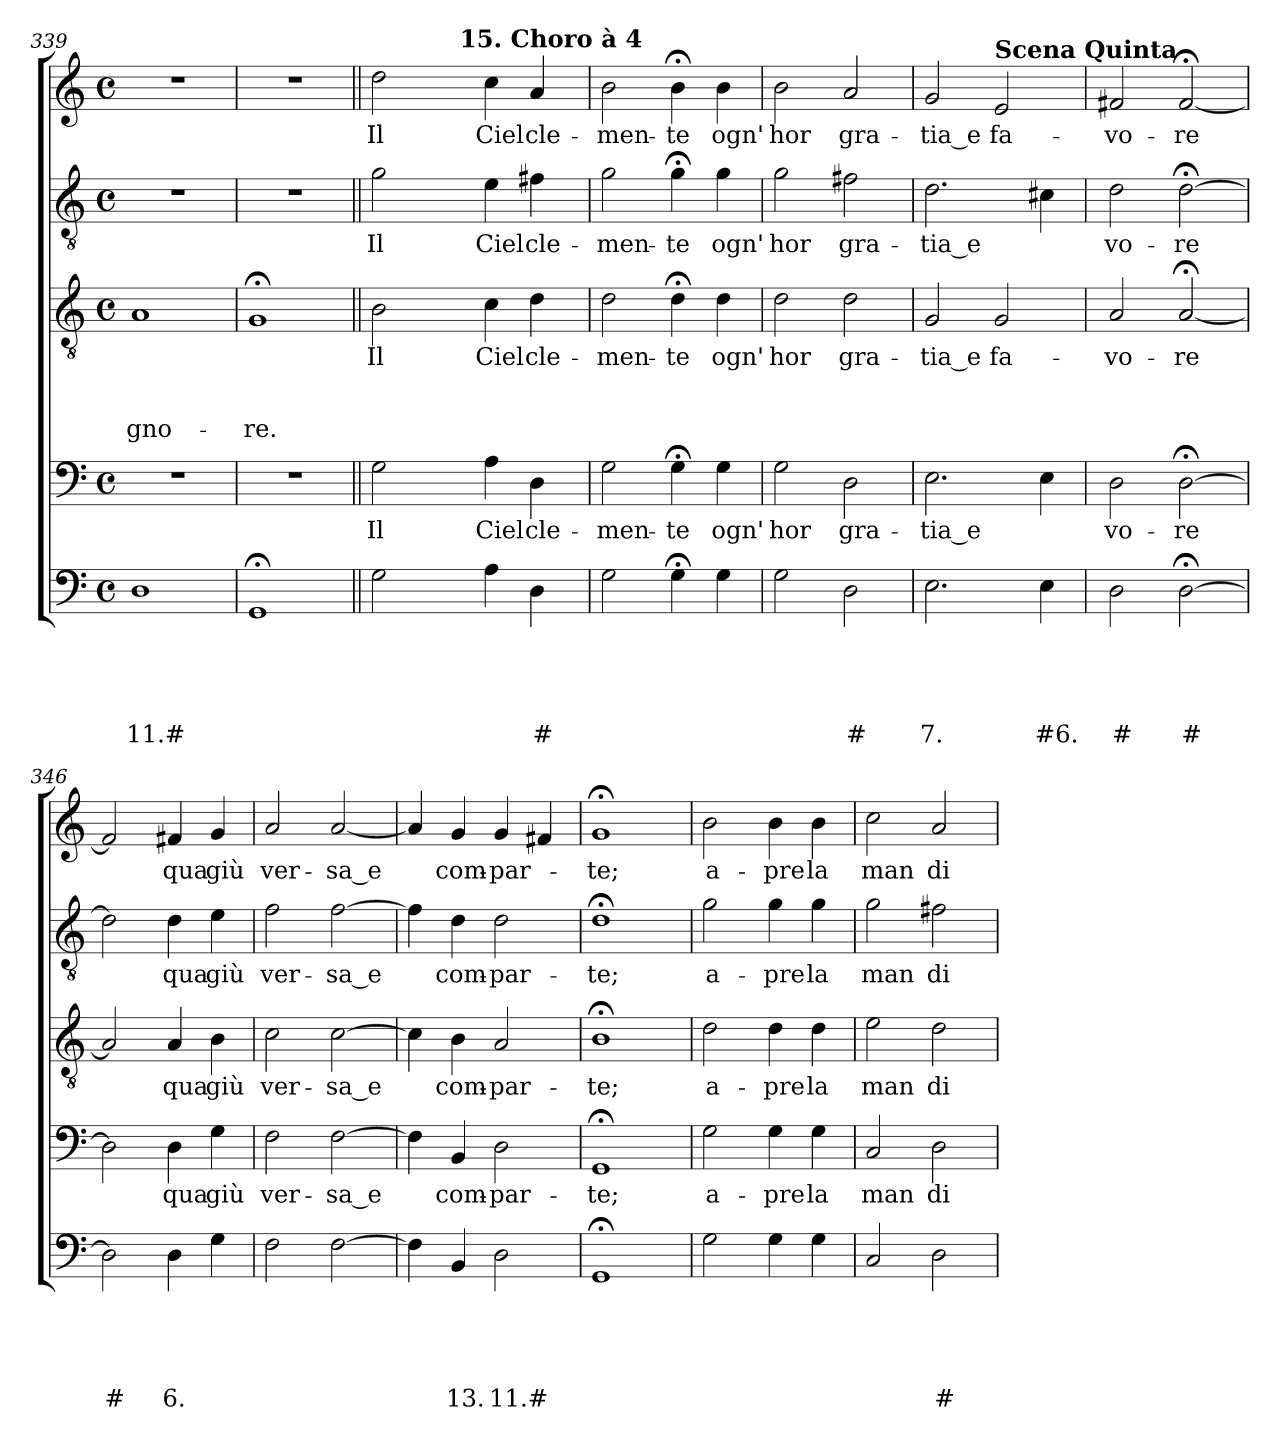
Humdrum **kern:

**kern	**text	**text	**text	**text	**text	**kern	**text	**kern	**text	**text	**text	**text	**kern	**text	**kern	**text
*part5	*part5	*part5	*part5	*part5	*part5	*part4	*part4	*part3	*part3	*part3	*part3	*part3	*part2	*part2	*part1	*part1
*staff5	*staff5	*staff5	*staff5	*staff5	*staff5	*staff4	*staff4	*staff3	*staff3	*staff3	*staff3	*staff3	*staff2	*staff2	*staff1	*staff1
*clefF4	*	*	*	*	*	*clefF4	*	*clefGv2	*	*	*	*	*clefGv2	*	*clefG2	*
*k[]	*	*	*	*	*	*k[]	*	*k[]	*	*	*	*	*k[]	*	*k[]	*
*C:	*	*	*	*	*	*C:	*	*C:	*	*	*	*	*C:	*	*C:	*
*M4/4	*	*	*	*	*	*M4/4	*	*M4/4	*	*	*	*	*M4/4	*	*M4/4	*
*met(c)	*	*	*	*	*	*met(c)	*	*met(c)	*	*	*	*	*met(c)	*	*met(c)	*
=339	=339	=339	=339	=339	=339	=339	=339	=339	=339	=339	=339	=339	=339	=339	=339	=339
1D	.	.	.	.	11.#	1r	.	1A	.	.	.	-gno-	1r	.	1r	.
=340	=340	=340	=340	=340	=340	=340	=340	=340	=340	=340	=340	=340	=340	=340	=340	=340
1GG;<	.	.	.	.	.	1r	.	1G;<	.	.	.	-re.	1r	.	1r	.
!!LO:LB:g=z
=341||	=341||	=341||	=341||	=341||	=341||	=341||	=341||	=341||	=341||	=341||	=341||	=341||	=341||	=341||	=341||	=341||
*	*	*	*	*	*	*	*	*	*	*	*	*	*	*	*^	*
2G\	.	.	.	.	.	2G\	Il	2B\	Il	.	.	.	2g\	Il	2dd\	4ryy	Il
.	.	.	.	.	.	.	.	.	.	.	.	.	.	.	.	8ryy	.
.	.	.	.	.	.	.	.	.	.	.	.	.	.	.	.	32ryy	.
!	!	!	!	!	!	!	!	!	!	!	!	!	!	!	!	!LO:TX:a:B:t=15. Choro à 4	!
.	.	.	.	.	.	.	.	.	.	.	.	.	.	.	.	2ryy	.
4A\	.	.	.	.	.	4A\	Ciel	4c\	Ciel	.	.	.	4e\	Ciel	4cc\	.	Ciel
4D\	.	.	.	.	#	4D\	cle-	4d\	cle-	.	.	.	4f#X\	cle-	4a/	.	cle-
.	.	.	.	.	.	.	.	.	.	.	.	.	.	.	.	16.ryy	.
*	*	*	*	*	*	*	*	*	*	*	*	*	*	*	*v	*v	*
=342	=342	=342	=342	=342	=342	=342	=342	=342	=342	=342	=342	=342	=342	=342	=342	=342
2G\	.	.	.	.	.	2G\	-men-	2d\	-men-	.	.	.	2g\	-men-	2b\	-men-
4G;<\	.	.	.	.	.	4G;<\	-te	4d;<\	-te	.	.	.	4g;<\	-te	4b;<\	-te
4G\	.	.	.	.	.	4G\	ogn'	4d\	ogn'	.	.	.	4g\	ogn'	4b\	ogn'
=343	=343	=343	=343	=343	=343	=343	=343	=343	=343	=343	=343	=343	=343	=343	=343	=343
2G\	.	.	.	.	.	2G\	hor	2d\	hor	.	.	.	2g\	hor	2b\	hor
2D\	.	.	.	.	#	2D\	gra-	2d\	gra-	.	.	.	2f#X\	gra-	2a/	gra-
=344	=344	=344	=344	=344	=344	=344	=344	=344	=344	=344	=344	=344	=344	=344	=344	=344
2.E\	.	.	.	.	7.	2.E\	-tia_e	2G/	-tia_e	.	.	.	2.d\	-tia_e	2g/	-tia_e
!	!	!	!	!	!	!	!	!	!	!	!	!	!	!	!LO:TX:a:B:t=Scena Quinta	!
.	.	.	.	.	.	.	.	2G/	fa-	.	.	.	.	.	2e/	fa-
4E\	.	.	.	.	#6.	4E\	.	.	.	.	.	.	4c#X\	.	.	.
=345	=345	=345	=345	=345	=345	=345	=345	=345	=345	=345	=345	=345	=345	=345	=345	=345
2D\	.	.	.	.	#	2D\	vo-	2A/	-vo-	.	.	.	2d\	vo-	2f#X/	-vo-
[2D;<\	.	.	.	.	#	[2D;<\	-re	[2A;</	-re	.	.	.	[2d;<\	-re	[2f#;</	-re
=346	=346	=346	=346	=346	=346	=346	=346	=346	=346	=346	=346	=346	=346	=346	=346	=346
2D\]	.	.	.	.	#	2D\]	.	2A/]	.	.	.	.	2d\]	.	2f#/]	.
4D\	.	.	.	.	6.	4D\	qua	4A/	qua	.	.	.	4d\	qua	4f#X/	qua
4G\	.	.	.	.	.	4G\	giù	4B\	giù	.	.	.	4e\	giù	4g/	giù
=347	=347	=347	=347	=347	=347	=347	=347	=347	=347	=347	=347	=347	=347	=347	=347	=347
2F\	.	.	.	.	.	2F\	ver-	2c\	ver-	.	.	.	2f\	ver-	2a/	ver-
[2F\	.	.	.	.	.	[2F\	-sa_e	[2c\	-sa_e	.	.	.	[2f\	-sa_e	[2a/	-sa_e
=348	=348	=348	=348	=348	=348	=348	=348	=348	=348	=348	=348	=348	=348	=348	=348	=348
4F\]	.	.	.	.	.	4F\]	.	4c\]	.	.	.	.	4f\]	.	4a/]	.
4BB/	.	.	.	.	13.	4BB/	com-	4B\	com-	.	.	.	4d\	com-	4g/	com-
2D\	.	.	.	.	11.#	2D\	-par-	2A/	-par-	.	.	.	2d\	-par-	4g/	-par-
.	.	.	.	.	.	.	.	.	.	.	.	.	.	.	4f#X/	.
=349	=349	=349	=349	=349	=349	=349	=349	=349	=349	=349	=349	=349	=349	=349	=349	=349
1GG;<	.	.	.	.	.	1GG;<	-te;	1B;<	-te;	.	.	.	1d;<	-te;	1g;<	-te;
!!LO:PB:g=z
=350	=350	=350	=350	=350	=350	=350	=350	=350	=350	=350	=350	=350	=350	=350	=350	=350
2G\	.	.	.	.	.	2G\	a-	2d\	a-	.	.	.	2g\	a-	2b\	a-
4G\	.	.	.	.	.	4G\	-pre	4d\	-pre	.	.	.	4g\	-pre	4b\	-pre
4G\	.	.	.	.	.	4G\	la	4d\	la	.	.	.	4g\	la	4b\	la
=351	=351	=351	=351	=351	=351	=351	=351	=351	=351	=351	=351	=351	=351	=351	=351	=351
2C/	.	.	.	.	.	2C/	man	2e\	man	.	.	.	2g\	man	2cc\	man
2D\	.	.	.	.	#	2D\	di-	2d\	di-	.	.	.	2f#X\	di-	2a/	di-
=	=	=	=	=	=	=	=	=	=	=	=	=	=	=	=	=
*-	*-	*-	*-	*-	*-	*-	*-	*-	*-	*-	*-	*-	*-	*-	*-	*-
